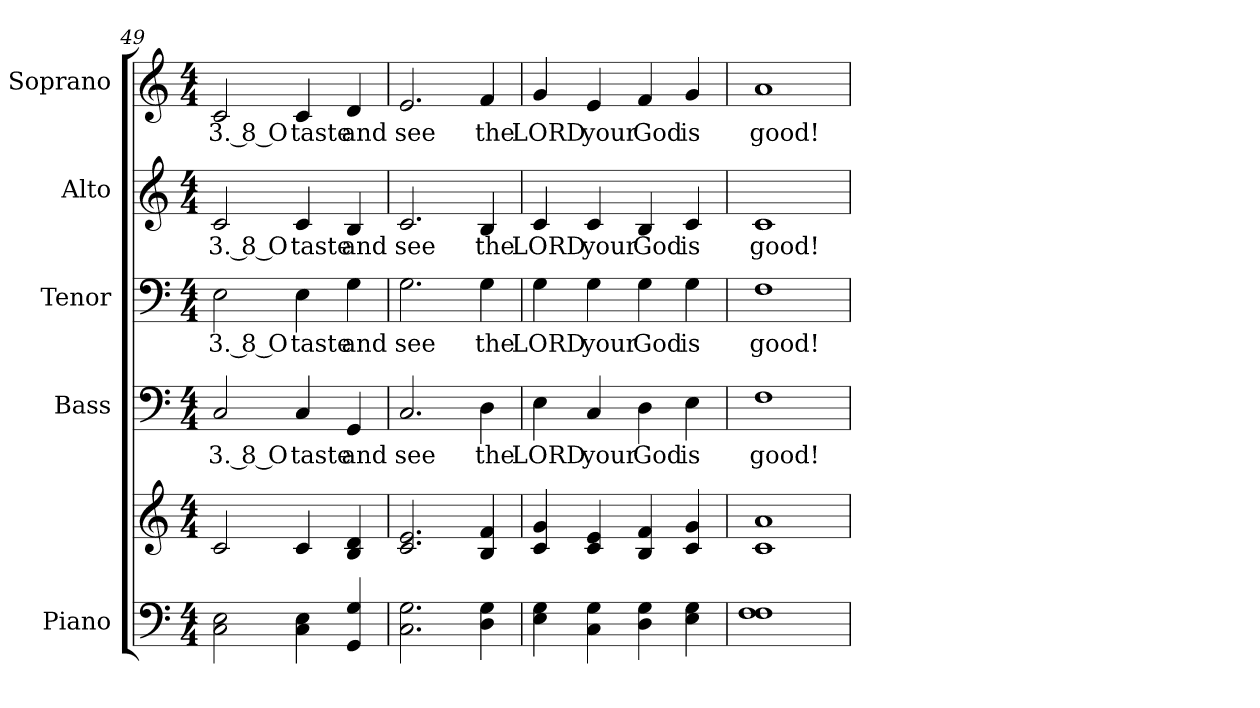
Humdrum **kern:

**kern	**kern	**kern	**text	**kern	**text	**kern	**text	**kern	**text
*part5	*part5	*part4	*part4	*part3	*part3	*part2	*part2	*part1	*part1
*staff6	*staff5	*staff4	*staff4	*staff3	*staff3	*staff2	*staff2	*staff1	*staff1
*I"Piano	*	*I"Bass	*	*I"Tenor	*	*I"Alto	*	*I"Soprano	*
*I'Pno.	*	*I'B.	*	*I'T.	*	*I'A.	*	*I'S.	*
!!LO:PB:g=z
*clefF4	*clefG2	*clefF4	*	*clefF4	*	*clefG2	*	*clefG2	*
*k[]	*k[]	*k[]	*	*k[]	*	*k[]	*	*k[]	*
*C:	*C:	*C:	*	*C:	*	*C:	*	*C:	*
*M4/4	*M4/4	*M4/4	*	*M4/4	*	*M4/4	*	*M4/4	*
=49	=49	=49	=49	=49	=49	=49	=49	=49	=49
!	!	!	!LO:LY:b:color=#000000	!	!	!	!	!	!
!	!	!	!	!	!LO:LY:b:color=#000000	!	!	!	!
!	!	!	!	!	!	!	!LO:LY:b:color=#000000	!	!
!	!	!	!	!	!	!	!	!	!LO:LY:b:color=#000000
2Ci\ 2Ei	2ci/	2Ci/	3. 8 O	2Ei\	3. 8 O	2ci/	3. 8 O	2ci/	3. 8 O
!	!	!	!LO:LY:b:color=#000000	!	!	!	!	!	!
!	!	!	!	!	!LO:LY:b:color=#000000	!	!	!	!
!	!	!	!	!	!	!	!LO:LY:b:color=#000000	!	!
!	!	!	!	!	!	!	!	!	!LO:LY:b:color=#000000
4Ci\ 4Ei	4ci/	4Ci/	taste	4Ei\	taste	4ci/	taste	4ci/	taste
!	!	!	!LO:LY:b:color=#000000	!	!	!	!	!	!
!	!	!	!	!	!LO:LY:b:color=#000000	!	!	!	!
!	!	!	!	!	!	!	!LO:LY:b:color=#000000	!	!
!	!	!	!	!	!	!	!	!	!LO:LY:b:color=#000000
4GGi/ 4Gi	4Bi/ 4di	4GGi/	and	4Gi\	and	4Bi/	and	4di/	and
=50	=50	=50	=50	=50	=50	=50	=50	=50	=50
!	!	!	!LO:LY:b:color=#000000	!	!	!	!	!	!
!	!	!	!	!	!LO:LY:b:color=#000000	!	!	!	!
!	!	!	!	!	!	!	!LO:LY:b:color=#000000	!	!
!	!	!	!	!	!	!	!	!	!LO:LY:b:color=#000000
2.Ci\ 2.Gi	2.ci/ 2.ei	2.Ci/	see	2.Gi\	see	2.ci/	see	2.ei/	see
!	!	!	!LO:LY:b:color=#000000	!	!	!	!	!	!
!	!	!	!	!	!LO:LY:b:color=#000000	!	!	!	!
!	!	!	!	!	!	!	!LO:LY:b:color=#000000	!	!
!	!	!	!	!	!	!	!	!	!LO:LY:b:color=#000000
4Di\ 4Gi	4Bi/ 4fi	4Di\	the	4Gi\	the	4Bi/	the	4fi/	the
=51	=51	=51	=51	=51	=51	=51	=51	=51	=51
!	!	!	!LO:LY:b:color=#000000	!	!	!	!	!	!
!	!	!	!	!	!LO:LY:b:color=#000000	!	!	!	!
!	!	!	!	!	!	!	!LO:LY:b:color=#000000	!	!
!	!	!	!	!	!	!	!	!	!LO:LY:b:color=#000000
4Ei\ 4Gi	4ci/ 4gi	4Ei\	LORD	4Gi\	LORD	4ci/	LORD	4gi/	LORD
!	!	!	!LO:LY:b:color=#000000	!	!	!	!	!	!
!	!	!	!	!	!LO:LY:b:color=#000000	!	!	!	!
!	!	!	!	!	!	!	!LO:LY:b:color=#000000	!	!
!	!	!	!	!	!	!	!	!	!LO:LY:b:color=#000000
4Ci\ 4Gi	4ci/ 4ei	4Ci/	your	4Gi\	your	4ci/	your	4ei/	your
!	!	!	!LO:LY:b:color=#000000	!	!	!	!	!	!
!	!	!	!	!	!LO:LY:b:color=#000000	!	!	!	!
!	!	!	!	!	!	!	!LO:LY:b:color=#000000	!	!
!	!	!	!	!	!	!	!	!	!LO:LY:b:color=#000000
4Di\ 4Gi	4Bi/ 4fi	4Di\	God	4Gi\	God	4Bi/	God	4fi/	God
!	!	!	!LO:LY:b:color=#000000	!	!	!	!	!	!
!	!	!	!	!	!LO:LY:b:color=#000000	!	!	!	!
!	!	!	!	!	!	!	!LO:LY:b:color=#000000	!	!
!	!	!	!	!	!	!	!	!	!LO:LY:b:color=#000000
4Ei\ 4Gi	4ci/ 4gi	4Ei\	is	4Gi\	is	4ci/	is	4gi/	is
=52	=52	=52	=52	=52	=52	=52	=52	=52	=52
!	!	!	!LO:LY:b:color=#000000	!	!	!	!	!	!
!	!	!	!	!	!LO:LY:b:color=#000000	!	!	!	!
!	!	!	!	!	!	!	!LO:LY:b:color=#000000	!	!
!	!	!	!	!	!	!	!	!	!LO:LY:b:color=#000000
1Fi 1Fi	1ci 1ai	1Fi	good!	1Fi	good!	1ci	good!	1ai	good!
=	=	=	=	=	=	=	=	=	=
*-	*-	*-	*-	*-	*-	*-	*-	*-	*-
